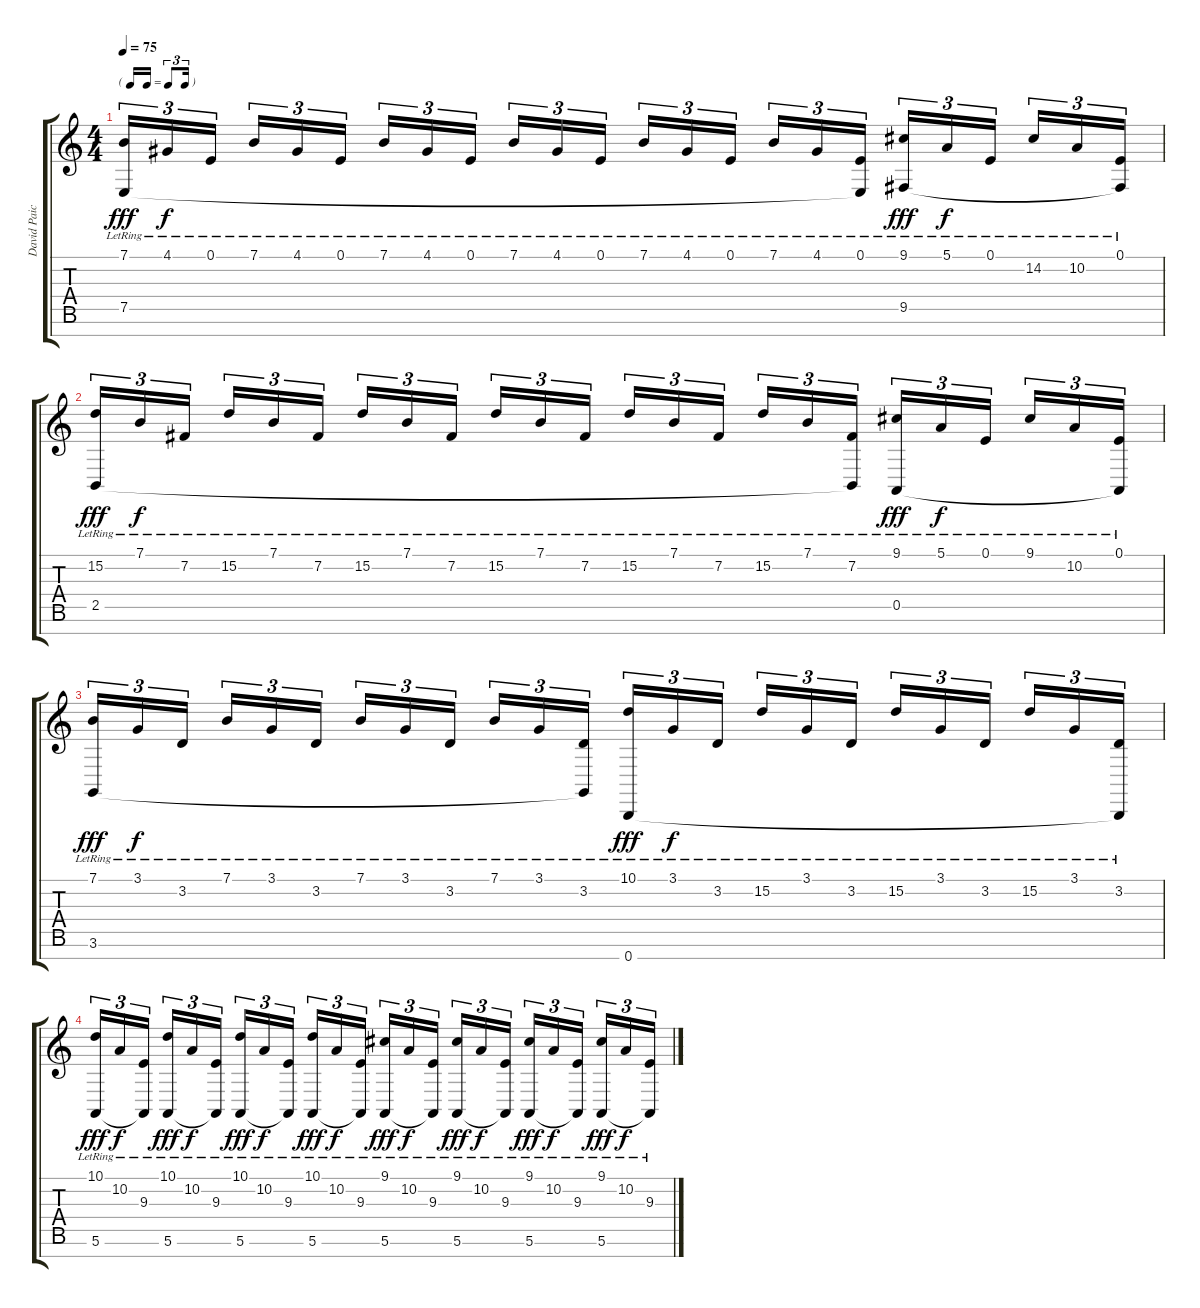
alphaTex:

\track ("David Paich" "David Paic") {instrument acousticgrandpiano}
\staff {score tabs}
\tuning (E4 B3 G3 D3 A2 E2 B1) {hide}
\ts (4 4)
\tf triplet16th
\tempo 75
\clef g2
\ks c
(7.1{lr} 7.5).16{tu (3 2) dy fff} 4.1{lr}.16{tu (3 2) dy f} 0.1{lr}.16{tu (3 2) beam splitsecondary} 7.1{lr}.16{tu (3 2)} 4.1{lr}.16{tu (3 2)} 0.1{lr}.16{tu (3 2)} 7.1{lr}.16{tu (3 2)} 4.1{lr}.16{tu (3 2)} 0.1{lr}.16{tu (3 2) beam splitsecondary} 7.1{lr}.16{tu (3 2)} 4.1{lr}.16{tu (3 2)} 0.1{lr}.16{tu (3 2)} 7.1{lr}.16{tu (3 2)} 4.1{lr}.16{tu (3 2)} 0.1{lr}.16{tu (3 2) beam splitsecondary} 7.1{lr}.16{tu (3 2)} 4.1{lr}.16{tu (3 2)} (0.1{lr} 7.5{t}).16{tu (3 2)} (9.1{lr} 9.5).16{tu (3 2) dy fff} 5.1{lr}.16{tu (3 2) dy f} 0.1{lr}.16{tu (3 2) beam splitsecondary} 14.2{lr}.16{tu (3 2)} 10.2{lr}.16{tu (3 2)} (0.1{lr} 9.5{t}).16{tu (3 2)} |
(15.2{lr} 2.5).16{tu (3 2) dy fff} 7.1{lr}.16{tu (3 2) dy f} 7.2{lr}.16{tu (3 2) beam splitsecondary} 15.2{lr}.16{tu (3 2)} 7.1{lr}.16{tu (3 2)} 7.2{lr}.16{tu (3 2)} 15.2{lr}.16{tu (3 2)} 7.1{lr}.16{tu (3 2)} 7.2{lr}.16{tu (3 2) beam splitsecondary} 15.2{lr}.16{tu (3 2)} 7.1{lr}.16{tu (3 2)} 7.2{lr}.16{tu (3 2)} 15.2{lr}.16{tu (3 2)} 7.1{lr}.16{tu (3 2)} 7.2{lr}.16{tu (3 2) beam splitsecondary} 15.2{lr}.16{tu (3 2)} 7.1{lr}.16{tu (3 2)} (7.2{lr} 2.5{t}).16{tu (3 2)} (9.1{lr} 0.5).16{tu (3 2) dy fff} 5.1{lr}.16{tu (3 2) dy f} 0.1{lr}.16{tu (3 2) beam splitsecondary} 9.1{lr}.16{tu (3 2)} 10.2{lr}.16{tu (3 2)} (0.1{lr} 0.5{t}).16{tu (3 2)} |
(7.1{lr} 3.6).16{tu (3 2) dy fff} 3.1{lr}.16{tu (3 2) dy f} 3.2{lr}.16{tu (3 2) beam splitsecondary} 7.1{lr}.16{tu (3 2)} 3.1{lr}.16{tu (3 2)} 3.2{lr}.16{tu (3 2)} 7.1{lr}.16{tu (3 2)} 3.1{lr}.16{tu (3 2)} 3.2{lr}.16{tu (3 2) beam splitsecondary} 7.1{lr}.16{tu (3 2)} 3.1{lr}.16{tu (3 2)} (3.2{lr} 3.6{t}).16{tu (3 2)} (10.1{lr} 0.7).16{tu (3 2) dy fff} 3.1{lr}.16{tu (3 2) dy f} 3.2{lr}.16{tu (3 2) beam splitsecondary} 15.2{lr}.16{tu (3 2)} 3.1{lr}.16{tu (3 2)} 3.2{lr}.16{tu (3 2)} 15.2{lr}.16{tu (3 2)} 3.1{lr}.16{tu (3 2)} 3.2{lr}.16{tu (3 2) beam splitsecondary} 15.2{lr}.16{tu (3 2)} 3.1{lr}.16{tu (3 2)} (3.2{lr} 0.7{t}).16{tu (3 2)} |
(10.1{lr} 5.6).16{tu (3 2) dy fff} 10.2{lr}.16{tu (3 2) dy f} (9.3{lr} 5.6{t}).16{tu (3 2) beam splitsecondary} (10.1{lr} 5.6).16{tu (3 2) dy fff} 10.2{lr}.16{tu (3 2) dy f} (9.3{lr} 5.6{t}).16{tu (3 2)} (10.1{lr} 5.6).16{tu (3 2) dy fff} 10.2{lr}.16{tu (3 2) dy f} (9.3{lr} 5.6{t}).16{tu (3 2) beam splitsecondary} (10.1{lr} 5.6).16{tu (3 2) dy fff} 10.2{lr}.16{tu (3 2) dy f} (9.3{lr} 5.6{t}).16{tu (3 2)} (9.1{lr} 5.6).16{tu (3 2) dy fff} 10.2{lr}.16{tu (3 2) dy f} (9.3{lr} 5.6{t}).16{tu (3 2) beam splitsecondary} (9.1{lr} 5.6).16{tu (3 2) dy fff} 10.2{lr}.16{tu (3 2) dy f} (9.3{lr} 5.6{t}).16{tu (3 2)} (9.1{lr} 5.6).16{tu (3 2) dy fff} 10.2{lr}.16{tu (3 2) dy f} (9.3{lr} 5.6{t}).16{tu (3 2) beam splitsecondary} (9.1{lr} 5.6).16{tu (3 2) dy fff} 10.2{lr}.16{tu (3 2) dy f} (9.3{lr} 5.6{t}).16{tu (3 2)}
